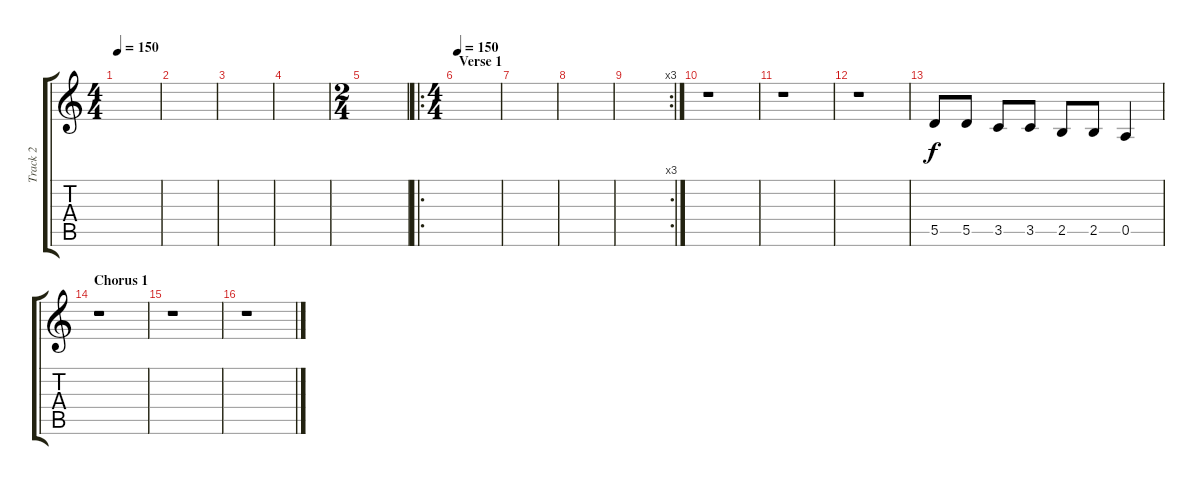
\track ("Track 2" "Track 2") {instrument acousticguitarsteel}
\staff {score tabs}
\tuning (E4 B3 G3 D3 A2 E2) {hide}
\ts (4 4)
\tempo 150
\tempo 120
\tempo 150
\clef g2
\ks c
|
|
|
|
\ts (2 4)
|
\ro
\ts (4 4)
\section ("" "Verse 1")
\tempo 150
|
|
|
\rc 3
|
r.1 |
r.1 |
r.1 |
5.5.8 5.5.8 3.5.8 3.5.8 2.5.8 2.5.8 0.5.4 |
\section ("" "Chorus 1")
r.1 |
r.1 |
r.1
